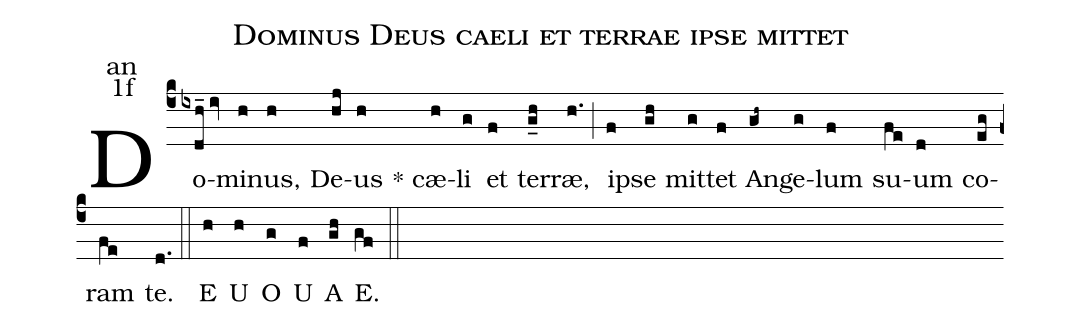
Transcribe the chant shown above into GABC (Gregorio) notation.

name:Dominus Deus caeli et terrae ipse mittet;
office-part:an;
mode:1f;
%%
(c4) Do(ixdh_//iv)mi(h)nus,(h) De(hj)us(h) <sp>*</sp> cæ(h)li(g) et(f) ter(g_h)ræ,(h.) (;)
i(f)pse(gh) mit(g)tet(f) An(gh~)ge(g)lum(f) su(fe)um(d) co(eg)ram(fe) te.(d.) (::)
<eu> E(h) U(h) O(g) U(f) A(gh) E.(gf) </eu> (::)
